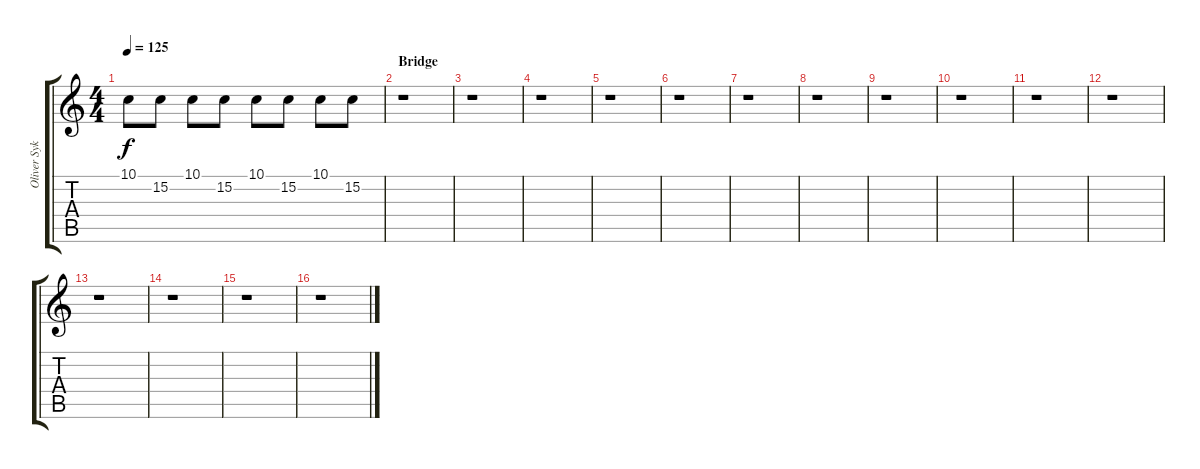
\track ("Oliver Sykes" "Oliver Syk") {instrument pad2warm}
\staff {score tabs}
\tuning (D4 A3 F3 C3 G2 C2) {hide}
\ts (4 4)
\tempo 125
\clef g2
\ks c
10.1.8{dy f} 15.2.8 10.1.8 15.2.8 10.1.8 15.2.8 10.1.8 15.2.8 |
\section ("" "Bridge")
r.1 |
r.1 |
r.1 |
r.1 |
r.1 |
r.1 |
r.1 |
r.1 |
r.1 |
r.1 |
r.1 |
r.1 |
r.1 |
r.1 |
r.1
